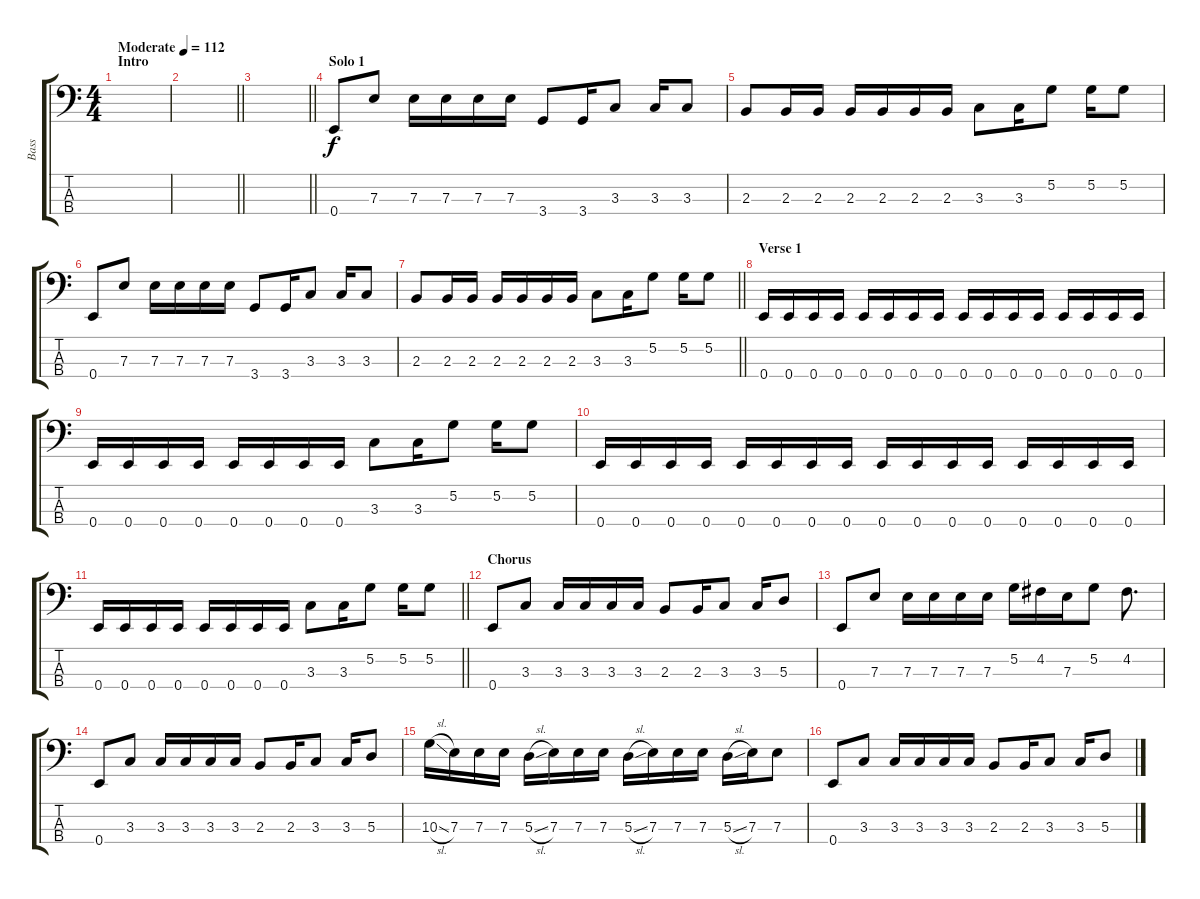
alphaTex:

\track ("Bass" "Bass") {instrument electricbassfinger}
\staff {score tabs}
\tuning (G2 D2 A1 E1) {hide}
\ts (4 4)
\section ("" "Intro")
\tempo (112 "Moderate")
\clef f4
\ks c
|
\barLineRight lightlight
|
\barLineRight lightlight
|
\section ("" "Solo 1")
0.4.8 7.3.8 7.3.16 7.3.16 7.3.16 7.3.16 3.4.8 3.4.16 3.3.8 3.3.16 3.3.8 |
2.3.8 2.3.16 2.3.16 2.3.16 2.3.16 2.3.16 2.3.16 3.3.8 3.3.16 5.2.8 5.2.16 5.2.8 |
0.4.8 7.3.8 7.3.16 7.3.16 7.3.16 7.3.16 3.4.8 3.4.16 3.3.8 3.3.16 3.3.8 |
\barLineRight lightlight
2.3.8 2.3.16 2.3.16 2.3.16 2.3.16 2.3.16 2.3.16 3.3.8 3.3.16 5.2.8 5.2.16 5.2.8 |
\section ("" "Verse 1")
0.4.16 0.4.16 0.4.16 0.4.16 0.4.16 0.4.16 0.4.16 0.4.16 0.4.16 0.4.16 0.4.16 0.4.16 0.4.16 0.4.16 0.4.16 0.4.16 |
0.4.16 0.4.16 0.4.16 0.4.16 0.4.16 0.4.16 0.4.16 0.4.16 3.3.8 3.3.16 5.2.8 5.2.16 5.2.8 |
0.4.16 0.4.16 0.4.16 0.4.16 0.4.16 0.4.16 0.4.16 0.4.16 0.4.16 0.4.16 0.4.16 0.4.16 0.4.16 0.4.16 0.4.16 0.4.16 |
\barLineRight lightlight
0.4.16 0.4.16 0.4.16 0.4.16 0.4.16 0.4.16 0.4.16 0.4.16 3.3.8 3.3.16 5.2.8 5.2.16 5.2.8 |
\section ("" "Chorus")
0.4.8 3.3.8 3.3.16 3.3.16 3.3.16 3.3.16 2.3.8 2.3.16 3.3.8 3.3.16 5.3.8 |
0.4.8 7.3.8 7.3.16 7.3.16 7.3.16 7.3.16 5.2.16 4.2.16 7.3.16 5.2.8 4.2.8{d} |
0.4.8 3.3.8 3.3.16 3.3.16 3.3.16 3.3.16 2.3.8 2.3.16 3.3.8 3.3.16 5.3.8 |
10.3{sl}.16 7.3.16 7.3.16 7.3.16 5.3{sl}.16 7.3.16 7.3.16 7.3.16 5.3{sl}.16 7.3.16 7.3.16 7.3.16 5.3{sl}.16 7.3.16 7.3.8 |
0.4.8 3.3.8 3.3.16 3.3.16 3.3.16 3.3.16 2.3.8 2.3.16 3.3.8 3.3.16 5.3.8
